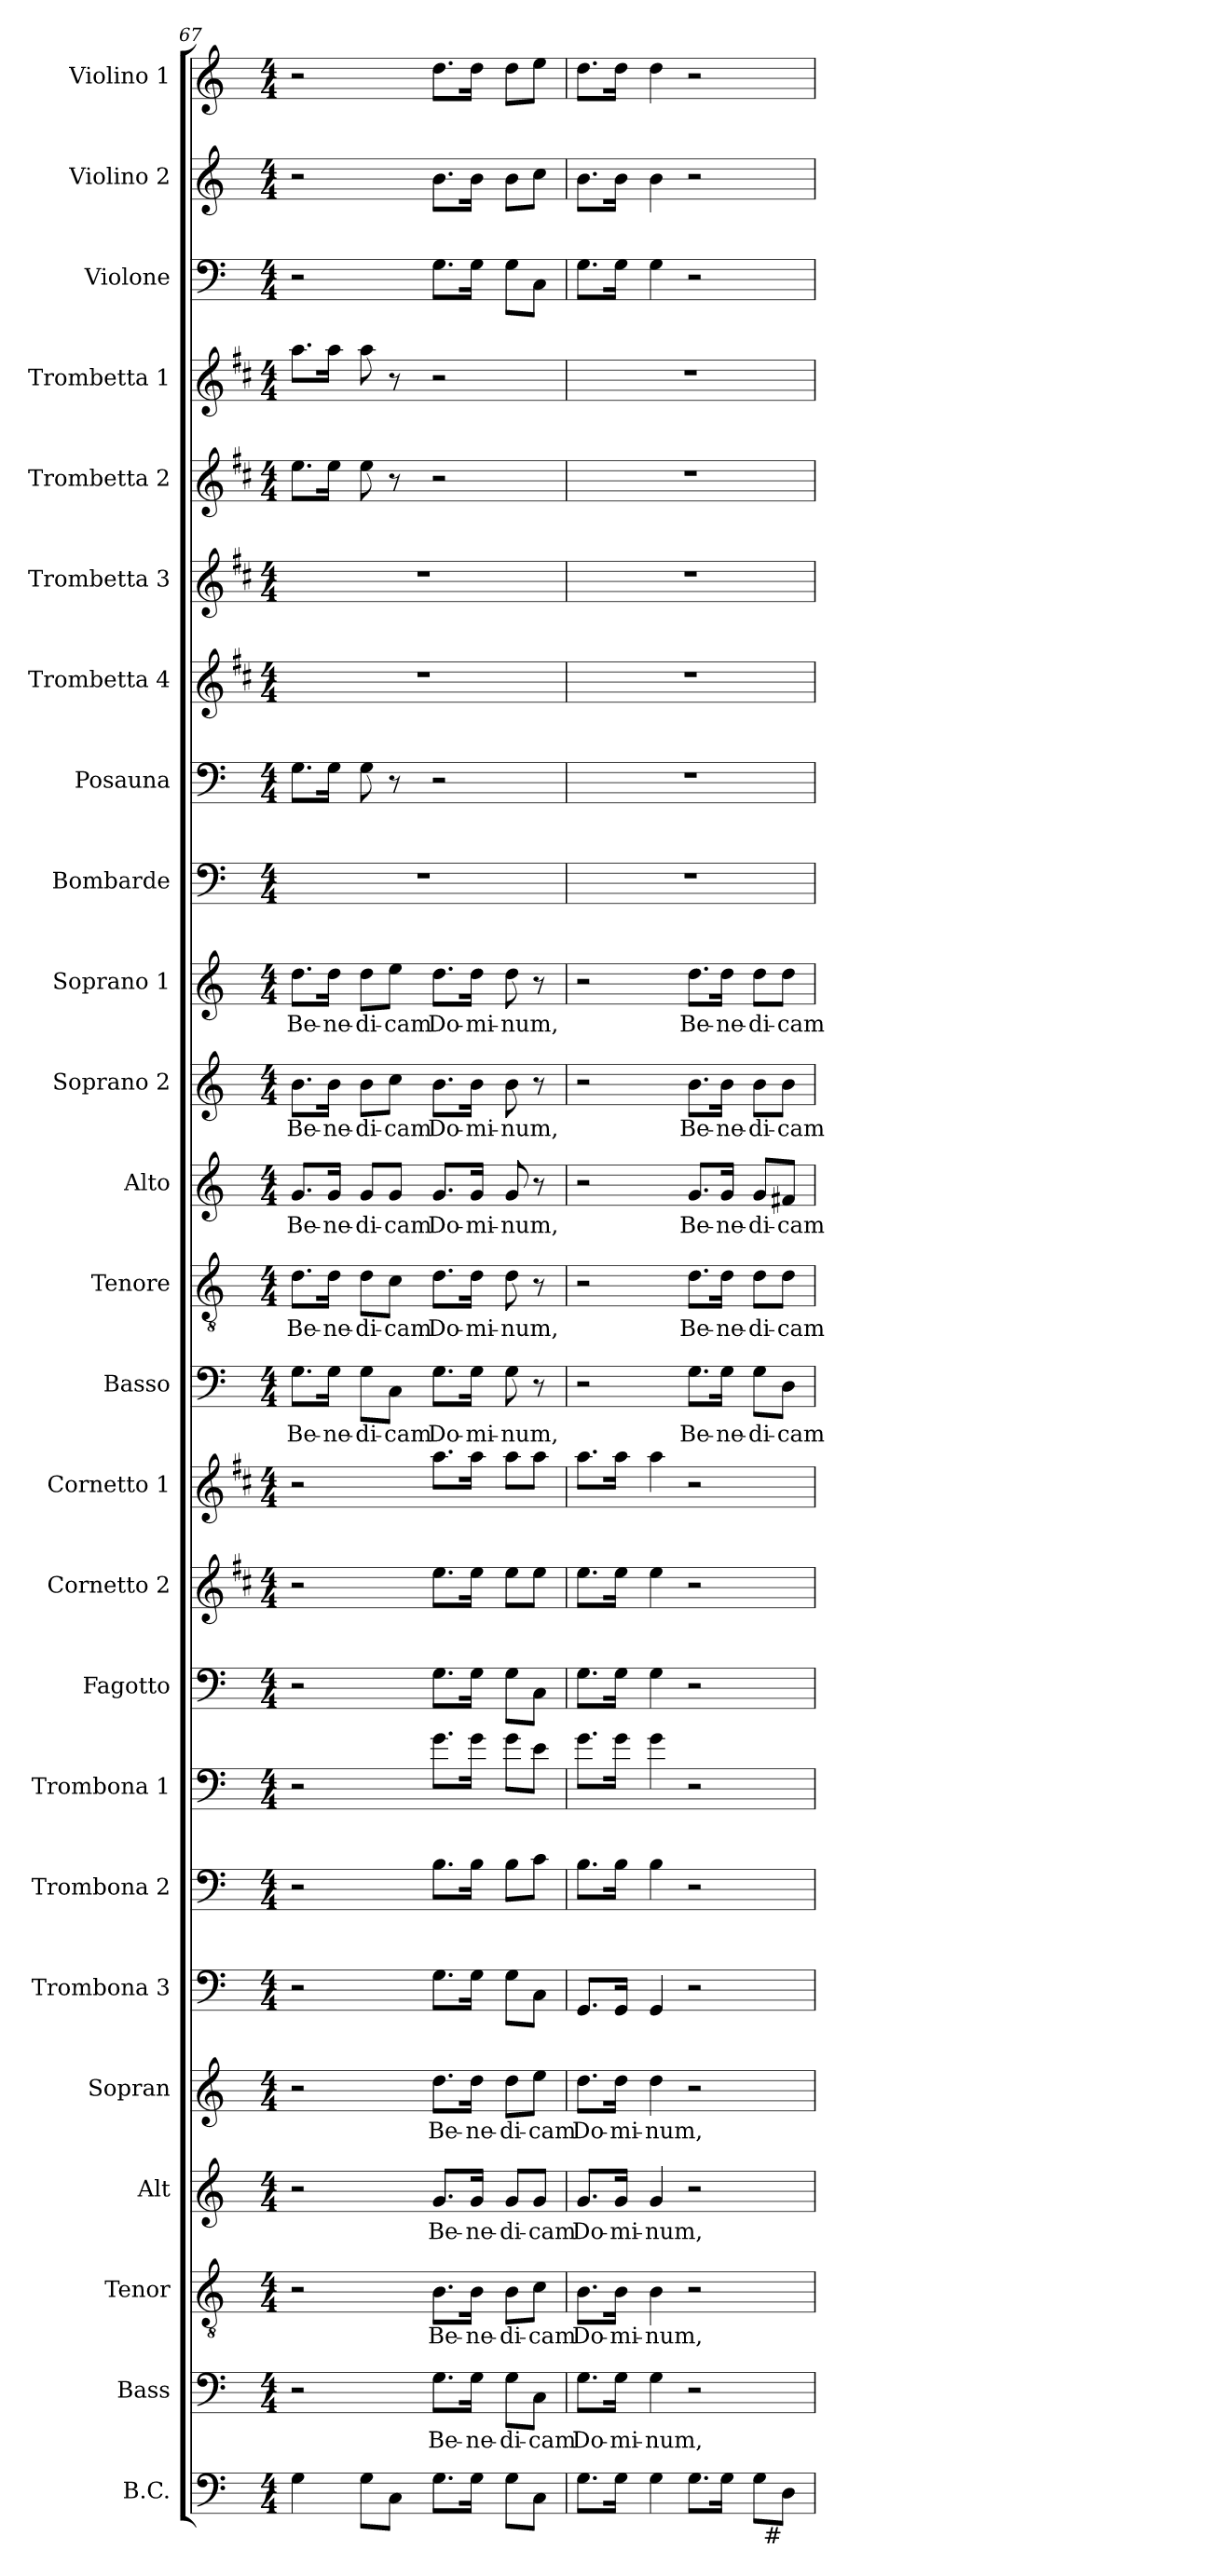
**kern	**kern	**text	**kern	**text	**kern	**text	**kern	**text	**kern	**kern	**kern	**kern	**kern	**kern	**kern	**text	**kern	**text	**kern	**text	**kern	**text	**kern	**text	**kern	**kern	**kern	**kern	**kern	**kern	**kern	**kern	**kern
*part25	*part24	*part24	*part23	*part23	*part22	*part22	*part21	*part21	*part20	*part19	*part18	*part17	*part16	*part15	*part14	*part14	*part13	*part13	*part12	*part12	*part11	*part11	*part10	*part10	*part9	*part8	*part7	*part6	*part5	*part4	*part3	*part2	*part1
*staff25	*staff24	*staff24	*staff23	*staff23	*staff22	*staff22	*staff21	*staff21	*staff20	*staff19	*staff18	*staff17	*staff16	*staff15	*staff14	*staff14	*staff13	*staff13	*staff12	*staff12	*staff11	*staff11	*staff10	*staff10	*staff9	*staff8	*staff7	*staff6	*staff5	*staff4	*staff3	*staff2	*staff1
*I"B.C.	*I"Bass	*	*I"Tenor	*	*I"Alt	*	*I"Sopran	*	*I"Trombona 3	*I"Trombona 2	*I"Trombona 1	*I"Fagotto	*I"Cornetto 2	*I"Cornetto 1	*I"Basso	*	*I"Tenore	*	*I"Alto	*	*I"Soprano 2	*	*I"Soprano 1	*	*I"Bombarde	*I"Posauna	*I"Trombetta 4	*I"Trombetta 3	*I"Trombetta 2	*I"Trombetta 1	*I"Violone	*I"Violino 2	*I"Violino 1
*I'B.C.	*I'B.	*	*I'T.	*	*I'A.	*	*I'S.	*	*I'Tbn. 2	*I'Tbn. 2	*I'Tbn. 1	*I'Fag.	*I'Cor. 2	*I'Cor. 1	*I'B.	*	*I'T.	*	*I'A.	*	*I'S.	*	*I'S.	*	*	*	*	*	*	*	*	*I'Vl. 2	*I'Vl. 1
!!LO:PB:g=z
*clefF4	*clefF4	*	*clefGv2	*	*clefG2	*	*clefG2	*	*clefF4	*clefF4	*clefF4	*clefF4	*clefG2	*clefG2	*clefF4	*	*clefGv2	*	*clefG2	*	*clefG2	*	*clefG2	*	*clefF4	*clefF4	*clefG2	*clefG2	*clefG2	*clefG2	*clefF4	*clefG2	*clefG2
*	*	*	*ITrd7c12	*	*	*	*	*	*	*	*	*	*ITrd1c2	*ITrd1c2	*	*	*ITrd7c12	*	*	*	*	*	*	*	*	*	*ITrd1c2	*ITrd1c2	*ITrd1c2	*ITrd1c2	*	*	*
*k[]	*k[]	*	*k[]	*	*k[]	*	*k[]	*	*k[]	*k[]	*k[]	*k[]	*k[]	*k[]	*k[]	*	*k[]	*	*k[]	*	*k[]	*	*k[]	*	*k[]	*k[]	*k[]	*k[]	*k[]	*k[]	*k[]	*k[]	*k[]
*C:	*C:	*	*C:	*	*C:	*	*C:	*	*C:	*C:	*C:	*C:	*C:	*C:	*C:	*	*C:	*	*C:	*	*C:	*	*C:	*	*C:	*C:	*C:	*C:	*C:	*C:	*C:	*C:	*C:
*M4/4	*M4/4	*	*M4/4	*	*M4/4	*	*M4/4	*	*M4/4	*M4/4	*M4/4	*M4/4	*M4/4	*M4/4	*M4/4	*	*M4/4	*	*M4/4	*	*M4/4	*	*M4/4	*	*M4/4	*M4/4	*M4/4	*M4/4	*M4/4	*M4/4	*M4/4	*M4/4	*M4/4
=67	=67	=67	=67	=67	=67	=67	=67	=67	=67	=67	=67	=67	=67	=67	=67	=67	=67	=67	=67	=67	=67	=67	=67	=67	=67	=67	=67	=67	=67	=67	=67	=67	=67
!	!	!	!	!	!	!	!	!	!	!	!	!	!	!	!	!LO:LY:b:color=#000000	!	!	!	!	!	!	!	!	!	!	!	!	!	!	!	!	!
!	!	!	!	!	!	!	!	!	!	!	!	!	!	!	!	!	!	!LO:LY:b:color=#000000	!	!	!	!	!	!	!	!	!	!	!	!	!	!	!
!	!	!	!	!	!	!	!	!	!	!	!	!	!	!	!	!	!	!	!	!LO:LY:b:color=#000000	!	!	!	!	!	!	!	!	!	!	!	!	!
!	!	!	!	!	!	!	!	!	!	!	!	!	!	!	!	!	!	!	!	!	!	!LO:LY:b:color=#000000	!	!	!	!	!	!	!	!	!	!	!
!	!	!	!	!	!	!	!	!	!	!	!	!	!	!	!	!	!	!	!	!	!	!	!	!LO:LY:b:color=#000000	!	!	!	!	!	!	!	!	!
4Gi\	2r	.	2r	.	2r	.	2r	.	2r	2r	2r	2r	2r	2r	8.Gi\L	Be-	8.Di\L	Be-	8.gi/L	Be-	8.bi\L	Be-	8.ddi\L	Be-	1r	8.Gi\L	1r	1r	8.ddi\L	8.ggi\L	2r	2r	2r
!	!	!	!	!	!	!	!	!	!	!	!	!	!	!	!	!LO:LY:b:color=#000000	!	!	!	!	!	!	!	!	!	!	!	!	!	!	!	!	!
!	!	!	!	!	!	!	!	!	!	!	!	!	!	!	!	!	!	!LO:LY:b:color=#000000	!	!	!	!	!	!	!	!	!	!	!	!	!	!	!
!	!	!	!	!	!	!	!	!	!	!	!	!	!	!	!	!	!	!	!	!LO:LY:b:color=#000000	!	!	!	!	!	!	!	!	!	!	!	!	!
!	!	!	!	!	!	!	!	!	!	!	!	!	!	!	!	!	!	!	!	!	!	!LO:LY:b:color=#000000	!	!	!	!	!	!	!	!	!	!	!
!	!	!	!	!	!	!	!	!	!	!	!	!	!	!	!	!	!	!	!	!	!	!	!	!LO:LY:b:color=#000000	!	!	!	!	!	!	!	!	!
.	.	.	.	.	.	.	.	.	.	.	.	.	.	.	16Gi\Jk	-ne-	16Di\Jk	-ne-	16gi/Jk	-ne-	16bi\Jk	-ne-	16ddi\Jk	-ne-	.	16Gi\Jk	.	.	16ddi\Jk	16ggi\Jk	.	.	.
!	!	!	!	!	!	!	!	!	!	!	!	!	!	!	!	!LO:LY:b:color=#000000	!	!	!	!	!	!	!	!	!	!	!	!	!	!	!	!	!
!	!	!	!	!	!	!	!	!	!	!	!	!	!	!	!	!	!	!LO:LY:b:color=#000000	!	!	!	!	!	!	!	!	!	!	!	!	!	!	!
!	!	!	!	!	!	!	!	!	!	!	!	!	!	!	!	!	!	!	!	!LO:LY:b:color=#000000	!	!	!	!	!	!	!	!	!	!	!	!	!
!	!	!	!	!	!	!	!	!	!	!	!	!	!	!	!	!	!	!	!	!	!	!LO:LY:b:color=#000000	!	!	!	!	!	!	!	!	!	!	!
!	!	!	!	!	!	!	!	!	!	!	!	!	!	!	!	!	!	!	!	!	!	!	!	!LO:LY:b:color=#000000	!	!	!	!	!	!	!	!	!
8Gi\L	.	.	.	.	.	.	.	.	.	.	.	.	.	.	8Gi\L	-di-	8Di\L	-di-	8gi/L	-di-	8bi\L	-di-	8ddi\L	-di-	.	8Gi\	.	.	8ddi\	8ggi\	.	.	.
!	!	!	!	!	!	!	!	!	!	!	!	!	!	!	!	!LO:LY:b:color=#000000	!	!	!	!	!	!	!	!	!	!	!	!	!	!	!	!	!
!	!	!	!	!	!	!	!	!	!	!	!	!	!	!	!	!	!	!LO:LY:b:color=#000000	!	!	!	!	!	!	!	!	!	!	!	!	!	!	!
!	!	!	!	!	!	!	!	!	!	!	!	!	!	!	!	!	!	!	!	!LO:LY:b:color=#000000	!	!	!	!	!	!	!	!	!	!	!	!	!
!	!	!	!	!	!	!	!	!	!	!	!	!	!	!	!	!	!	!	!	!	!	!LO:LY:b:color=#000000	!	!	!	!	!	!	!	!	!	!	!
!	!	!	!	!	!	!	!	!	!	!	!	!	!	!	!	!	!	!	!	!	!	!	!	!LO:LY:b:color=#000000	!	!	!	!	!	!	!	!	!
8Ci\J	.	.	.	.	.	.	.	.	.	.	.	.	.	.	8Ci\J	-cam	8Ci\J	-cam	8gi/J	-cam	8cci\J	-cam	8eei\J	-cam	.	8r	.	.	8r	8r	.	.	.
!	!	!LO:LY:b:color=#000000	!	!	!	!	!	!	!	!	!	!	!	!	!	!	!	!	!	!	!	!	!	!	!	!	!	!	!	!	!	!	!
!	!	!	!	!LO:LY:b:color=#000000	!	!	!	!	!	!	!	!	!	!	!	!	!	!	!	!	!	!	!	!	!	!	!	!	!	!	!	!	!
!	!	!	!	!	!	!LO:LY:b:color=#000000	!	!	!	!	!	!	!	!	!	!	!	!	!	!	!	!	!	!	!	!	!	!	!	!	!	!	!
!	!	!	!	!	!	!	!	!LO:LY:b:color=#000000	!	!	!	!	!	!	!	!	!	!	!	!	!	!	!	!	!	!	!	!	!	!	!	!	!
!	!	!	!	!	!	!	!	!	!	!	!	!	!	!	!	!LO:LY:b:color=#000000	!	!	!	!	!	!	!	!	!	!	!	!	!	!	!	!	!
!	!	!	!	!	!	!	!	!	!	!	!	!	!	!	!	!	!	!LO:LY:b:color=#000000	!	!	!	!	!	!	!	!	!	!	!	!	!	!	!
!	!	!	!	!	!	!	!	!	!	!	!	!	!	!	!	!	!	!	!	!LO:LY:b:color=#000000	!	!	!	!	!	!	!	!	!	!	!	!	!
!	!	!	!	!	!	!	!	!	!	!	!	!	!	!	!	!	!	!	!	!	!	!LO:LY:b:color=#000000	!	!	!	!	!	!	!	!	!	!	!
!	!	!	!	!	!	!	!	!	!	!	!	!	!	!	!	!	!	!	!	!	!	!	!	!LO:LY:b:color=#000000	!	!	!	!	!	!	!	!	!
8.Gi\L	8.Gi\L	Be-	8.BBi\L	Be-	8.gi/L	Be-	8.ddi\L	Be-	8.Gi\L	8.Bi\L	8.gi\L	8.Gi\L	8.ddi\L	8.ggi\L	8.Gi\L	Do-	8.Di\L	Do-	8.gi/L	Do-	8.bi\L	Do-	8.ddi\L	Do-	.	2r	.	.	2r	2r	8.Gi\L	8.bi\L	8.ddi\L
!	!	!LO:LY:b:color=#000000	!	!	!	!	!	!	!	!	!	!	!	!	!	!	!	!	!	!	!	!	!	!	!	!	!	!	!	!	!	!	!
!	!	!	!	!LO:LY:b:color=#000000	!	!	!	!	!	!	!	!	!	!	!	!	!	!	!	!	!	!	!	!	!	!	!	!	!	!	!	!	!
!	!	!	!	!	!	!LO:LY:b:color=#000000	!	!	!	!	!	!	!	!	!	!	!	!	!	!	!	!	!	!	!	!	!	!	!	!	!	!	!
!	!	!	!	!	!	!	!	!LO:LY:b:color=#000000	!	!	!	!	!	!	!	!	!	!	!	!	!	!	!	!	!	!	!	!	!	!	!	!	!
!	!	!	!	!	!	!	!	!	!	!	!	!	!	!	!	!LO:LY:b:color=#000000	!	!	!	!	!	!	!	!	!	!	!	!	!	!	!	!	!
!	!	!	!	!	!	!	!	!	!	!	!	!	!	!	!	!	!	!LO:LY:b:color=#000000	!	!	!	!	!	!	!	!	!	!	!	!	!	!	!
!	!	!	!	!	!	!	!	!	!	!	!	!	!	!	!	!	!	!	!	!LO:LY:b:color=#000000	!	!	!	!	!	!	!	!	!	!	!	!	!
!	!	!	!	!	!	!	!	!	!	!	!	!	!	!	!	!	!	!	!	!	!	!LO:LY:b:color=#000000	!	!	!	!	!	!	!	!	!	!	!
!	!	!	!	!	!	!	!	!	!	!	!	!	!	!	!	!	!	!	!	!	!	!	!	!LO:LY:b:color=#000000	!	!	!	!	!	!	!	!	!
16Gi\Jk	16Gi\Jk	-ne-	16BBi\Jk	-ne-	16gi/Jk	-ne-	16ddi\Jk	-ne-	16Gi\Jk	16Bi\Jk	16gi\Jk	16Gi\Jk	16ddi\Jk	16ggi\Jk	16Gi\Jk	-mi-	16Di\Jk	-mi-	16gi/Jk	-mi-	16bi\Jk	-mi-	16ddi\Jk	-mi-	.	.	.	.	.	.	16Gi\Jk	16bi\Jk	16ddi\Jk
!	!	!LO:LY:b:color=#000000	!	!	!	!	!	!	!	!	!	!	!	!	!	!	!	!	!	!	!	!	!	!	!	!	!	!	!	!	!	!	!
!	!	!	!	!LO:LY:b:color=#000000	!	!	!	!	!	!	!	!	!	!	!	!	!	!	!	!	!	!	!	!	!	!	!	!	!	!	!	!	!
!	!	!	!	!	!	!LO:LY:b:color=#000000	!	!	!	!	!	!	!	!	!	!	!	!	!	!	!	!	!	!	!	!	!	!	!	!	!	!	!
!	!	!	!	!	!	!	!	!LO:LY:b:color=#000000	!	!	!	!	!	!	!	!	!	!	!	!	!	!	!	!	!	!	!	!	!	!	!	!	!
!	!	!	!	!	!	!	!	!	!	!	!	!	!	!	!	!LO:LY:b:color=#000000	!	!	!	!	!	!	!	!	!	!	!	!	!	!	!	!	!
!	!	!	!	!	!	!	!	!	!	!	!	!	!	!	!	!	!	!LO:LY:b:color=#000000	!	!	!	!	!	!	!	!	!	!	!	!	!	!	!
!	!	!	!	!	!	!	!	!	!	!	!	!	!	!	!	!	!	!	!	!LO:LY:b:color=#000000	!	!	!	!	!	!	!	!	!	!	!	!	!
!	!	!	!	!	!	!	!	!	!	!	!	!	!	!	!	!	!	!	!	!	!	!LO:LY:b:color=#000000	!	!	!	!	!	!	!	!	!	!	!
!	!	!	!	!	!	!	!	!	!	!	!	!	!	!	!	!	!	!	!	!	!	!	!	!LO:LY:b:color=#000000	!	!	!	!	!	!	!	!	!
8Gi\L	8Gi\L	-di-	8BBi\L	-di-	8gi/L	-di-	8ddi\L	-di-	8Gi\L	8Bi\L	8gi\L	8Gi\L	8ddi\L	8ggi\L	8Gi\	-num,	8Di\	-num,	8gi/	-num,	8bi\	-num,	8ddi\	-num,	.	.	.	.	.	.	8Gi\L	8bi\L	8ddi\L
!	!	!LO:LY:b:color=#000000	!	!	!	!	!	!	!	!	!	!	!	!	!	!	!	!	!	!	!	!	!	!	!	!	!	!	!	!	!	!	!
!	!	!	!	!LO:LY:b:color=#000000	!	!	!	!	!	!	!	!	!	!	!	!	!	!	!	!	!	!	!	!	!	!	!	!	!	!	!	!	!
!	!	!	!	!	!	!LO:LY:b:color=#000000	!	!	!	!	!	!	!	!	!	!	!	!	!	!	!	!	!	!	!	!	!	!	!	!	!	!	!
!	!	!	!	!	!	!	!	!LO:LY:b:color=#000000	!	!	!	!	!	!	!	!	!	!	!	!	!	!	!	!	!	!	!	!	!	!	!	!	!
8Ci\J	8Ci\J	-cam	8Ci\J	-cam	8gi/J	-cam	8eei\J	-cam	8Ci\J	8ci\J	8ei\J	8Ci\J	8ddi\J	8ggi\J	8r	.	8r	.	8r	.	8r	.	8r	.	.	.	.	.	.	.	8Ci\J	8cci\J	8eei\J
=68	=68	=68	=68	=68	=68	=68	=68	=68	=68	=68	=68	=68	=68	=68	=68	=68	=68	=68	=68	=68	=68	=68	=68	=68	=68	=68	=68	=68	=68	=68	=68	=68	=68
!	!	!LO:LY:b:color=#000000	!	!	!	!	!	!	!	!	!	!	!	!	!	!	!	!	!	!	!	!	!	!	!	!	!	!	!	!	!	!	!
!	!	!	!	!LO:LY:b:color=#000000	!	!	!	!	!	!	!	!	!	!	!	!	!	!	!	!	!	!	!	!	!	!	!	!	!	!	!	!	!
!	!	!	!	!	!	!LO:LY:b:color=#000000	!	!	!	!	!	!	!	!	!	!	!	!	!	!	!	!	!	!	!	!	!	!	!	!	!	!	!
!	!	!	!	!	!	!	!	!LO:LY:b:color=#000000	!	!	!	!	!	!	!	!	!	!	!	!	!	!	!	!	!	!	!	!	!	!	!	!	!
8.Gi\L	8.Gi\L	Do-	8.BBi\L	Do-	8.gi/L	Do-	8.ddi\L	Do-	8.GGi/L	8.Bi\L	8.gi\L	8.Gi\L	8.ddi\L	8.ggi\L	2r	.	2r	.	2r	.	2r	.	2r	.	1r	1r	1r	1r	1r	1r	8.Gi\L	8.bi\L	8.ddi\L
!	!	!LO:LY:b:color=#000000	!	!	!	!	!	!	!	!	!	!	!	!	!	!	!	!	!	!	!	!	!	!	!	!	!	!	!	!	!	!	!
!	!	!	!	!LO:LY:b:color=#000000	!	!	!	!	!	!	!	!	!	!	!	!	!	!	!	!	!	!	!	!	!	!	!	!	!	!	!	!	!
!	!	!	!	!	!	!LO:LY:b:color=#000000	!	!	!	!	!	!	!	!	!	!	!	!	!	!	!	!	!	!	!	!	!	!	!	!	!	!	!
!	!	!	!	!	!	!	!	!LO:LY:b:color=#000000	!	!	!	!	!	!	!	!	!	!	!	!	!	!	!	!	!	!	!	!	!	!	!	!	!
16Gi\Jk	16Gi\Jk	-mi-	16BBi\Jk	-mi-	16gi/Jk	-mi-	16ddi\Jk	-mi-	16GGi/Jk	16Bi\Jk	16gi\Jk	16Gi\Jk	16ddi\Jk	16ggi\Jk	.	.	.	.	.	.	.	.	.	.	.	.	.	.	.	.	16Gi\Jk	16bi\Jk	16ddi\Jk
!	!	!LO:LY:b:color=#000000	!	!	!	!	!	!	!	!	!	!	!	!	!	!	!	!	!	!	!	!	!	!	!	!	!	!	!	!	!	!	!
!	!	!	!	!LO:LY:b:color=#000000	!	!	!	!	!	!	!	!	!	!	!	!	!	!	!	!	!	!	!	!	!	!	!	!	!	!	!	!	!
!	!	!	!	!	!	!LO:LY:b:color=#000000	!	!	!	!	!	!	!	!	!	!	!	!	!	!	!	!	!	!	!	!	!	!	!	!	!	!	!
!	!	!	!	!	!	!	!	!LO:LY:b:color=#000000	!	!	!	!	!	!	!	!	!	!	!	!	!	!	!	!	!	!	!	!	!	!	!	!	!
4Gi\	4Gi\	-num,	4BBi\	-num,	4gi/	-num,	4ddi\	-num,	4GGi/	4Bi\	4gi\	4Gi\	4ddi\	4ggi\	.	.	.	.	.	.	.	.	.	.	.	.	.	.	.	.	4Gi\	4bi\	4ddi\
!	!	!	!	!	!	!	!	!	!	!	!	!	!	!	!	!LO:LY:b:color=#000000	!	!	!	!	!	!	!	!	!	!	!	!	!	!	!	!	!
!	!	!	!	!	!	!	!	!	!	!	!	!	!	!	!	!	!	!LO:LY:b:color=#000000	!	!	!	!	!	!	!	!	!	!	!	!	!	!	!
!	!	!	!	!	!	!	!	!	!	!	!	!	!	!	!	!	!	!	!	!LO:LY:b:color=#000000	!	!	!	!	!	!	!	!	!	!	!	!	!
!	!	!	!	!	!	!	!	!	!	!	!	!	!	!	!	!	!	!	!	!	!	!LO:LY:b:color=#000000	!	!	!	!	!	!	!	!	!	!	!
!	!	!	!	!	!	!	!	!	!	!	!	!	!	!	!	!	!	!	!	!	!	!	!	!LO:LY:b:color=#000000	!	!	!	!	!	!	!	!	!
8.Gi\L	2r	.	2r	.	2r	.	2r	.	2r	2r	2r	2r	2r	2r	8.Gi\L	Be-	8.Di\L	Be-	8.gi/L	Be-	8.bi\L	Be-	8.ddi\L	Be-	.	.	.	.	.	.	2r	2r	2r
!	!	!	!	!	!	!	!	!	!	!	!	!	!	!	!	!LO:LY:b:color=#000000	!	!	!	!	!	!	!	!	!	!	!	!	!	!	!	!	!
!	!	!	!	!	!	!	!	!	!	!	!	!	!	!	!	!	!	!LO:LY:b:color=#000000	!	!	!	!	!	!	!	!	!	!	!	!	!	!	!
!	!	!	!	!	!	!	!	!	!	!	!	!	!	!	!	!	!	!	!	!LO:LY:b:color=#000000	!	!	!	!	!	!	!	!	!	!	!	!	!
!	!	!	!	!	!	!	!	!	!	!	!	!	!	!	!	!	!	!	!	!	!	!LO:LY:b:color=#000000	!	!	!	!	!	!	!	!	!	!	!
!	!	!	!	!	!	!	!	!	!	!	!	!	!	!	!	!	!	!	!	!	!	!	!	!LO:LY:b:color=#000000	!	!	!	!	!	!	!	!	!
16Gi\Jk	.	.	.	.	.	.	.	.	.	.	.	.	.	.	16Gi\Jk	-ne-	16Di\Jk	-ne-	16gi/Jk	-ne-	16bi\Jk	-ne-	16ddi\Jk	-ne-	.	.	.	.	.	.	.	.	.
!	!	!	!	!	!	!	!	!	!	!	!	!	!	!	!	!LO:LY:b:color=#000000	!	!	!	!	!	!	!	!	!	!	!	!	!	!	!	!	!
!	!	!	!	!	!	!	!	!	!	!	!	!	!	!	!	!	!	!LO:LY:b:color=#000000	!	!	!	!	!	!	!	!	!	!	!	!	!	!	!
!	!	!	!	!	!	!	!	!	!	!	!	!	!	!	!	!	!	!	!	!LO:LY:b:color=#000000	!	!	!	!	!	!	!	!	!	!	!	!	!
!	!	!	!	!	!	!	!	!	!	!	!	!	!	!	!	!	!	!	!	!	!	!LO:LY:b:color=#000000	!	!	!	!	!	!	!	!	!	!	!
!	!	!	!	!	!	!	!	!	!	!	!	!	!	!	!	!	!	!	!	!	!	!	!	!LO:LY:b:color=#000000	!	!	!	!	!	!	!	!	!
8Gi\L	.	.	.	.	.	.	.	.	.	.	.	.	.	.	8Gi\L	-di-	8Di\L	-di-	8gi/L	-di-	8bi\L	-di-	8ddi\L	-di-	.	.	.	.	.	.	.	.	.
!	!	!	!	!	!	!	!	!	!	!	!	!	!	!	!	!LO:LY:b:color=#000000	!	!	!	!	!	!	!	!	!	!	!	!	!	!	!	!	!
!	!	!	!	!	!	!	!	!	!	!	!	!	!	!	!	!	!	!LO:LY:b:color=#000000	!	!	!	!	!	!	!	!	!	!	!	!	!	!	!
!	!	!	!	!	!	!	!	!	!	!	!	!	!	!	!	!	!	!	!	!LO:LY:b:color=#000000	!	!	!	!	!	!	!	!	!	!	!	!	!
!	!	!	!	!	!	!	!	!	!	!	!	!	!	!	!	!	!	!	!	!	!	!LO:LY:b:color=#000000	!	!	!	!	!	!	!	!	!	!	!
!LO:TX:b:rj:t=#	!	!	!	!	!	!	!	!	!	!	!	!	!	!	!	!	!	!	!	!	!	!	!	!	!	!	!	!	!	!	!	!	!
!	!	!	!	!	!	!	!	!	!	!	!	!	!	!	!	!	!	!	!	!	!	!	!	!LO:LY:b:color=#000000	!	!	!	!	!	!	!	!	!
8Di\J	.	.	.	.	.	.	.	.	.	.	.	.	.	.	8Di\J	-cam	8Di\J	-cam	8f#Xi/J	-cam	8bi\J	-cam	8ddi\J	-cam	.	.	.	.	.	.	.	.	.
=	=	=	=	=	=	=	=	=	=	=	=	=	=	=	=	=	=	=	=	=	=	=	=	=	=	=	=	=	=	=	=	=	=
*-	*-	*-	*-	*-	*-	*-	*-	*-	*-	*-	*-	*-	*-	*-	*-	*-	*-	*-	*-	*-	*-	*-	*-	*-	*-	*-	*-	*-	*-	*-	*-	*-	*-
